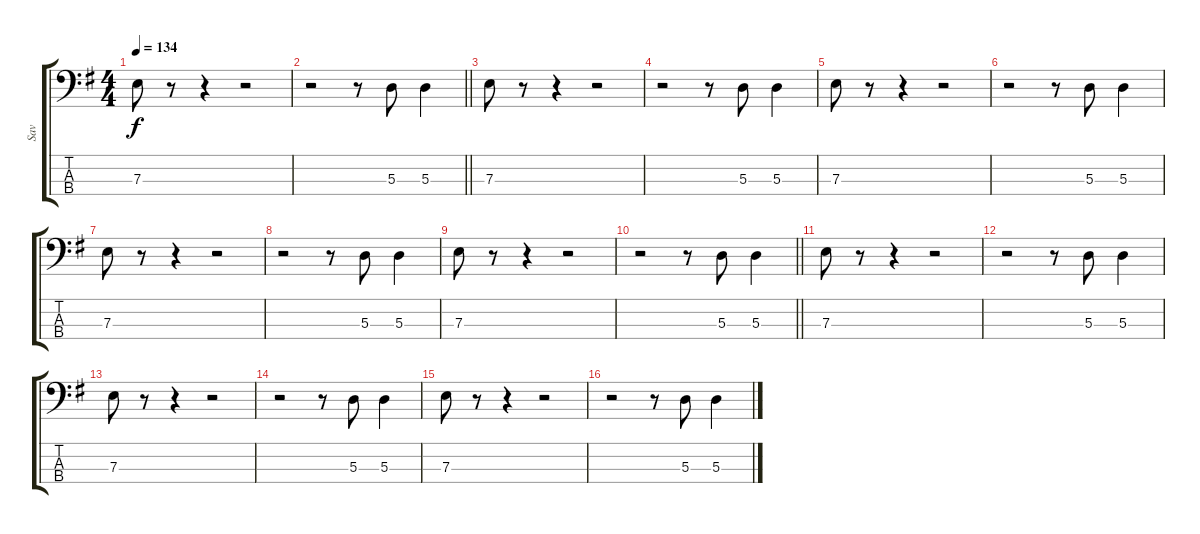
\track ("Sav" "Sav") {instrument electricbasspick}
\staff {score tabs}
\tuning (G2 D2 A1 E1) {hide}
\ts (4 4)
\tempo 134
\clef f4
\ks g
7.3.8{dy f} r.8 r.4 r.2 |
\barLineRight lightlight
r.2 r.8 5.3.8 5.3.4 |
7.3.8 r.8 r.4 r.2 |
r.2 r.8 5.3.8 5.3.4 |
7.3.8 r.8 r.4 r.2 |
r.2 r.8 5.3.8 5.3.4 |
7.3.8 r.8 r.4 r.2 |
r.2 r.8 5.3.8 5.3.4 |
7.3.8 r.8 r.4 r.2 |
\barLineRight lightlight
r.2 r.8 5.3.8 5.3.4 |
7.3.8 r.8 r.4 r.2 |
r.2 r.8 5.3.8 5.3.4 |
7.3.8 r.8 r.4 r.2 |
r.2 r.8 5.3.8 5.3.4 |
7.3.8 r.8 r.4 r.2 |
r.2 r.8 5.3.8 5.3.4
